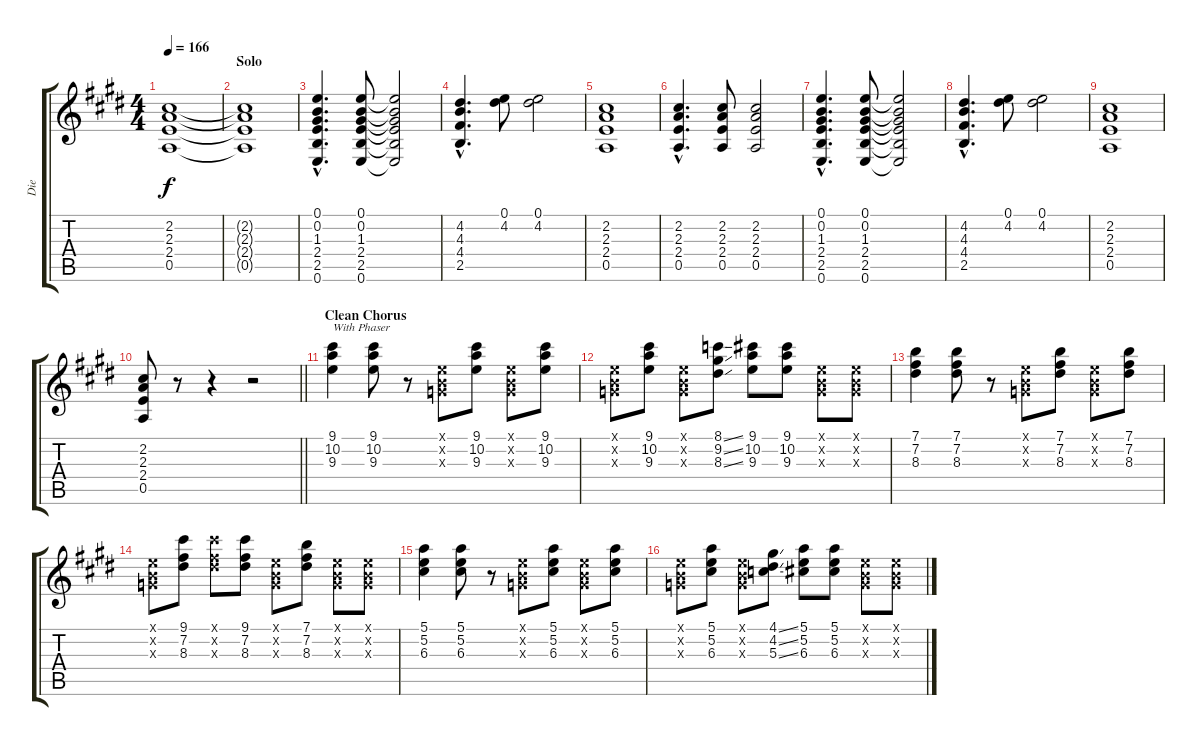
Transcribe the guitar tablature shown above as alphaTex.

\track ("Die" "Die") {instrument acousticguitarsteel}
\staff {score tabs}
\tuning (E4 B3 G3 D3 A2 E2) {hide}
\ts (4 4)
\tempo 166
\clef g2
\ks e
(2.2 2.3 2.4 0.5).1{dy f} |
\section ("" "Solo")
(2.2{t} 2.3{t} 2.4{t} 0.5{t}).1 |
(0.1{hac} 0.2{hac} 1.3{hac} 2.4{hac} 2.5{hac} 0.6{hac}).4{d} (0.1 0.2 1.3 2.4 2.5 0.6).8 (0.1{t} 0.2{t} 1.3{t} 2.4{t} 2.5{t} 0.6{t}).2 |
(4.2{hac} 4.3{hac} 4.4{hac} 2.5{hac}).4{d} (0.1 4.2).8 (0.1 4.2).2 |
(2.2 2.3 2.4 0.5).1 |
(2.2{hac} 2.3{hac} 2.4{hac} 0.5{hac}).4{d} (2.2 2.3 2.4 0.5).8 (2.2 2.3 2.4 0.5).2 |
(0.1{hac} 0.2{hac} 1.3{hac} 2.4{hac} 2.5{hac} 0.6{hac}).4{d} (0.1 0.2 1.3 2.4 2.5 0.6).8 (0.1{t} 0.2{t} 1.3{t} 2.4{t} 2.5{t} 0.6{t}).2 |
(4.2{hac} 4.3{hac} 4.4{hac} 2.5{hac}).4{d} (0.1 4.2).8 (0.1 4.2).2 |
(2.2 2.3 2.4 0.5).1 |
\barLineRight lightlight
(2.2 2.3 2.4 0.5).8 r.8 r.4 r.2 |
\section ("" "Clean Chorus")
(9.1 10.2 9.3).4{txt "With Phaser" volume 14 instrument acousticguitarsteel} (9.1 10.2 9.3).8 r.8 (0.1{x} 0.2{x} 0.3{x}).8 (9.1 10.2 9.3).8 (0.1{x} 0.2{x} 0.3{x}).8 (9.1 10.2 9.3).8 |
(0.1{x} 0.2{x} 0.3{x}).8 (9.1 10.2 9.3).8 (0.1{x} 0.2{x} 0.3{x}).8 (8.1{ss} 9.2{ss} 8.3{ss}).8 (9.1 10.2 9.3).8 (9.1 10.2 9.3).8 (0.1{x} 0.2{x} 0.3{x}).8 (0.1{x} 0.2{x} 0.3{x}).8 |
(7.1 7.2 8.3).4 (7.1 7.2 8.3).8 r.8 (0.1{x} 0.2{x} 0.3{x}).8 (7.1 7.2 8.3).8 (0.1{x} 0.2{x} 0.3{x}).8 (7.1 7.2 8.3).8 |
(0.1{x} 0.2{x} 0.3{x}).8 (9.1 7.2 8.3).8 (9.1{x} 7.2{x} 8.3{x}).8 (9.1 7.2 8.3).8 (0.1{x} 0.2{x} 0.3{x}).8 (7.1 7.2 8.3).8 (0.1{x} 0.2{x} 0.3{x}).8 (0.1{x} 0.2{x} 0.3{x}).8 |
(5.1 5.2 6.3).4 (5.1 5.2 6.3).8 r.8 (0.1{x} 0.2{x} 0.3{x}).8 (5.1 5.2 6.3).8 (0.1{x} 0.2{x} 0.3{x}).8 (5.1 5.2 6.3).8 |
(0.1{x} 0.2{x} 0.3{x}).8 (5.1 5.2 6.3).8 (0.1{x} 0.2{x} 0.3{x}).8 (4.1{ss} 4.2{ss} 5.3{ss}).8 (5.1 5.2 6.3).8 (5.1 5.2 6.3).8 (0.1{x} 0.2{x} 0.3{x}).8 (0.1{x} 0.2{x} 0.3{x}).8
